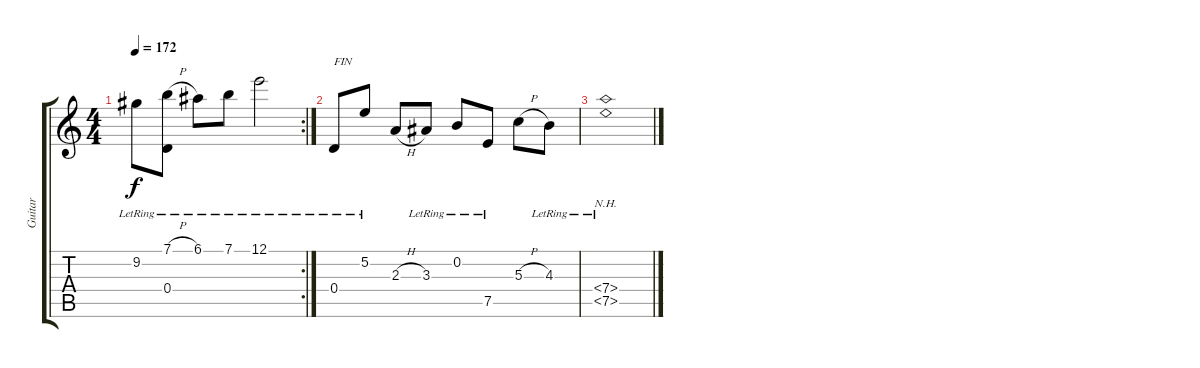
\track ("Guitar" "Guitar") {instrument acousticguitarnylon}
\staff {score tabs}
\tuning (E4 B3 G3 D3 A2 E2) {hide}
\rc 2
\ts (4 4)
\tempo 172
\clef g2
\ks c
9.2{lr}.8{dy f} (7.1{h} 0.4{lr}).8 6.1{lr}.8 7.1{lr}.8 12.1{lr}.2 |
0.4{lr}.8{txt "FIN"} 5.2{lr}.8 2.3{h}.8 3.3{lr}.8 0.2{lr}.8 7.5{lr}.8 5.3{h}.8 4.3{lr}.8 |
(7.4{nh lr} 7.5{nh lr}).1
